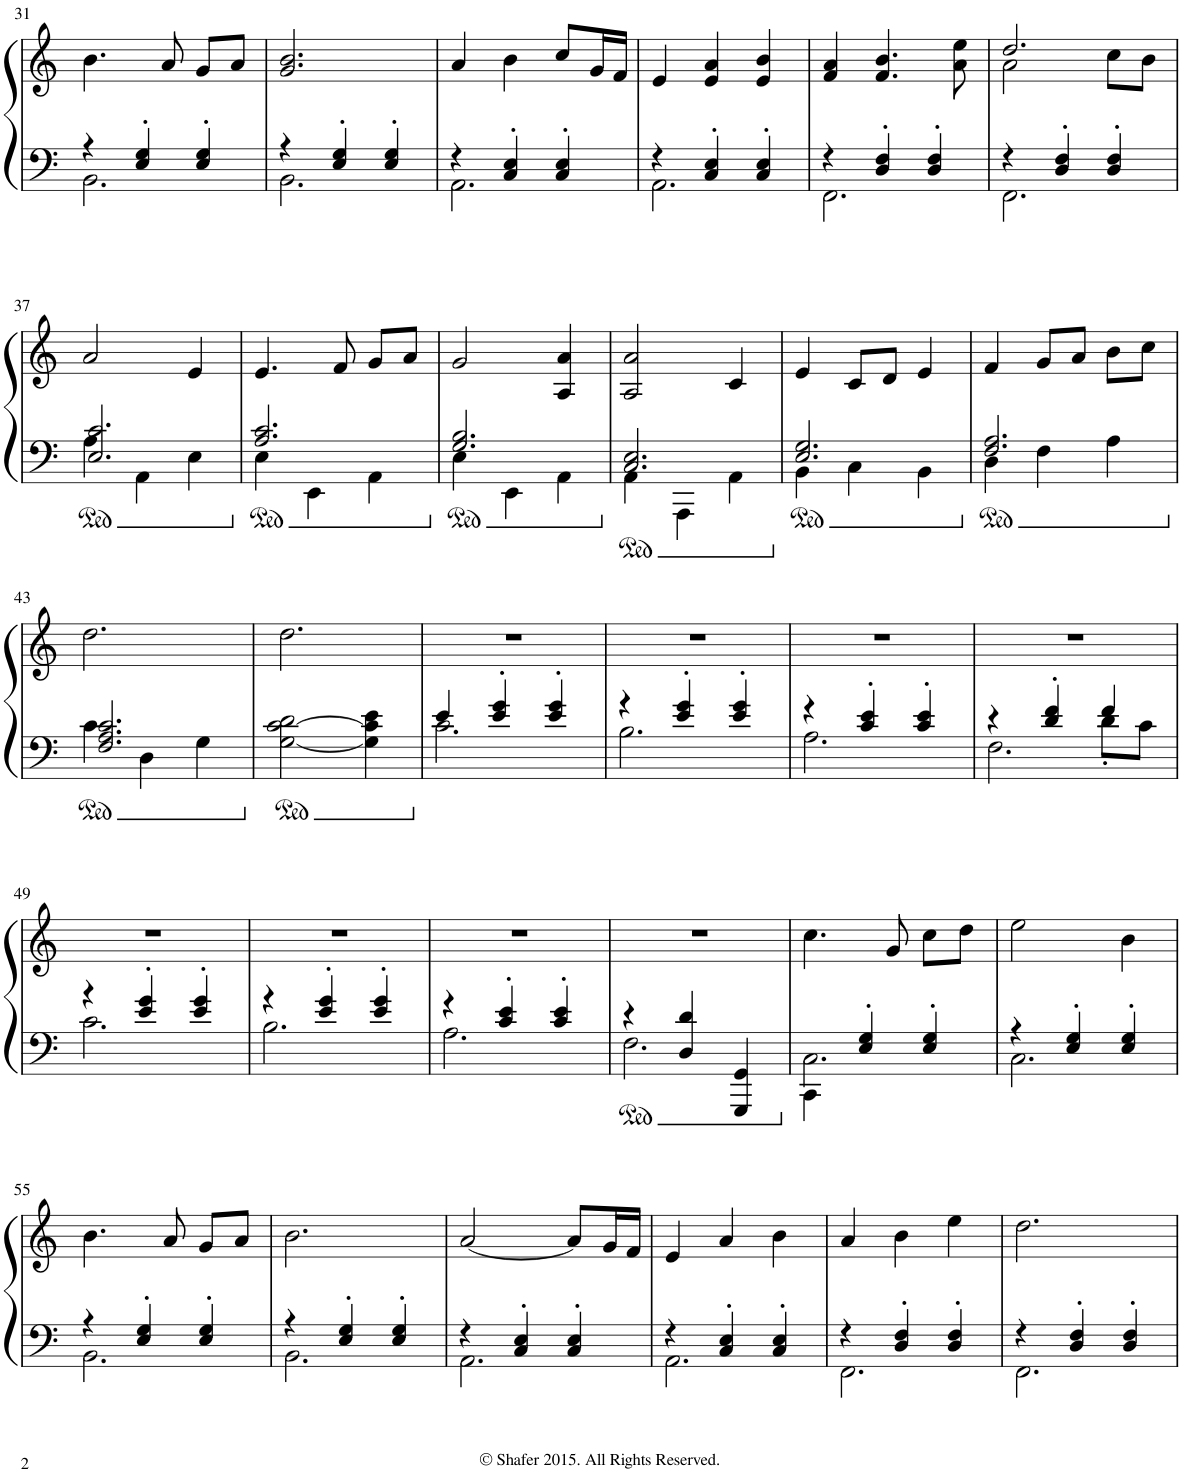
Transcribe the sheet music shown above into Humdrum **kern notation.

**kern	**kern
*part1	*part1
*staff2	*staff1
*I"Piano	*
*I'Pno.	*
!!LO:PB:g=z
*clefF4	*clefG2
*k[]	*k[]
*M3/4	*M3/4
=31	=31
*^	*
4r	2.BB\	4.b\
4E/' 4G/'	.	.
.	.	8a/
4E/' 4G/'	.	8g/L
.	.	8a/J
=32	=32	=32
4r	2.BB\	2.g/ 2.b/
4E/' 4G/'	.	.
4E/' 4G/'	.	.
=33	=33	=33
4r	2.AA\	4a/
4C/' 4E/'	.	4b\
4C/' 4E/'	.	8cc/L
.	.	16g/L
.	.	16f/JJ
=34	=34	=34
4r	2.AA\	4e/
4C/' 4E/'	.	4e/ 4a/
4C/' 4E/'	.	4e/ 4b/
=35	=35	=35
4r	2.FF\	4f/ 4a/
4D/' 4F/'	.	4.f/ 4.b/
4D/' 4F/'	.	.
.	.	8a\ 8ee\
=36	=36	=36
*	*	*^
4r	2.FF\	2.dd/	2a\
4D/' 4F/'	.	.	.
4D/' 4F/'	.	.	8cc\L
.	.	.	8b\J
*	*	*v	*v
!!LO:LB:g=z
=37	=37	=37
2.E/ 2.c/	4A\	2a/
.	4AA\	.
.	4E\	4e/
=38	=38	=38
2.A/ 2.c/	4E\	4.e/
.	4EE\	.
.	.	8f/
.	4AA\	8g/L
.	.	8a/J
=39	=39	=39
2.G/ 2.B/	4E\	2g/
.	4EE\	.
.	4AA\	4A/ 4a/
=40	=40	=40
2.C/ 2.E/	4AA\	2A/ 2a/
.	4AAA\	.
.	4AA\	4c/
=41	=41	=41
2.E/ 2.G/	4BB\	4e/
.	4C\	8c/L
.	.	8d/J
.	4BB\	4e/
=42	=42	=42
2.F/ 2.A/	4D\	4f/
.	4F\	8g/L
.	.	8a/J
.	4A\	8b\L
.	.	8cc\J
!!LO:LB:g=z
=43	=43	=43
2.F/ 2.A/ 2.c/	4c\	2.dd\
.	4D\	.
.	4G\	.
*v	*v	*
=44	=44
[2G\ [2c\ 2d\	2.dd\
4G\] 4c\] 4e\	.
=45	=45
*^	*
4e/	2.c\	2.r
4e/' 4g/'	.	.
4e/' 4g/'	.	.
=46	=46	=46
4r	2.B\	2.r
4e/' 4g/'	.	.
4e/' 4g/'	.	.
=47	=47	=47
4r	2.A\	2.r
4c/' 4e/'	.	.
4c/' 4e/'	.	.
=48	=48	=48
*	*^	*
4r	2.F\	2ryy	2.r
4d/' 4f/'	.	.	.
8d'\L	.	4f/	.
8c\J	.	.	.
*	*v	*v	*
!!LO:LB:g=z
=49	=49	=49
4r	2.c\	2.r
4e/' 4g/'	.	.
4e/' 4g/'	.	.
=50	=50	=50
4r	2.B\	2.r
4e/' 4g/'	.	.
4e/' 4g/'	.	.
=51	=51	=51
4r	2.A\	2.r
4c/' 4e/'	.	.
4c/' 4e/'	.	.
=52	=52	=52
4r	2.F\	2.r
4D/ 4d/	.	.
4GGG/ 4GG/	.	.
=53	=53	=53
4CC\	2.C\	4.cc\
4E/' 4G/'	.	.
.	.	8g/
4E/' 4G/'	.	8cc\L
.	.	8dd\J
=54	=54	=54
4r	2.C\	2ee\
4E/' 4G/'	.	.
4E/' 4G/'	.	4b\
!!LO:LB:g=z
=55	=55	=55
4r	2.BB\	4.b\
4E/' 4G/'	.	.
.	.	8a/
4E/' 4G/'	.	8g/L
.	.	8a/J
=56	=56	=56
4r	2.BB\	2.b\
4E/' 4G/'	.	.
4E/' 4G/'	.	.
=57	=57	=57
4r	2.AA\	[2a/
4C/' 4E/'	.	.
4C/' 4E/'	.	8a/L]
.	.	16g/L
.	.	16f/JJ
=58	=58	=58
4r	2.AA\	4e/
4C/' 4E/'	.	4a/
4C/' 4E/'	.	4b\
=59	=59	=59
4r	2.FF\	4a/
4D/' 4F/'	.	4b\
4D/' 4F/'	.	4ee\
=60	=60	=60
4r	2.FF\	2.dd\
4D/' 4F/'	.	.
4D/' 4F/'	.	.
*v	*v	*
=	=
*-	*-
